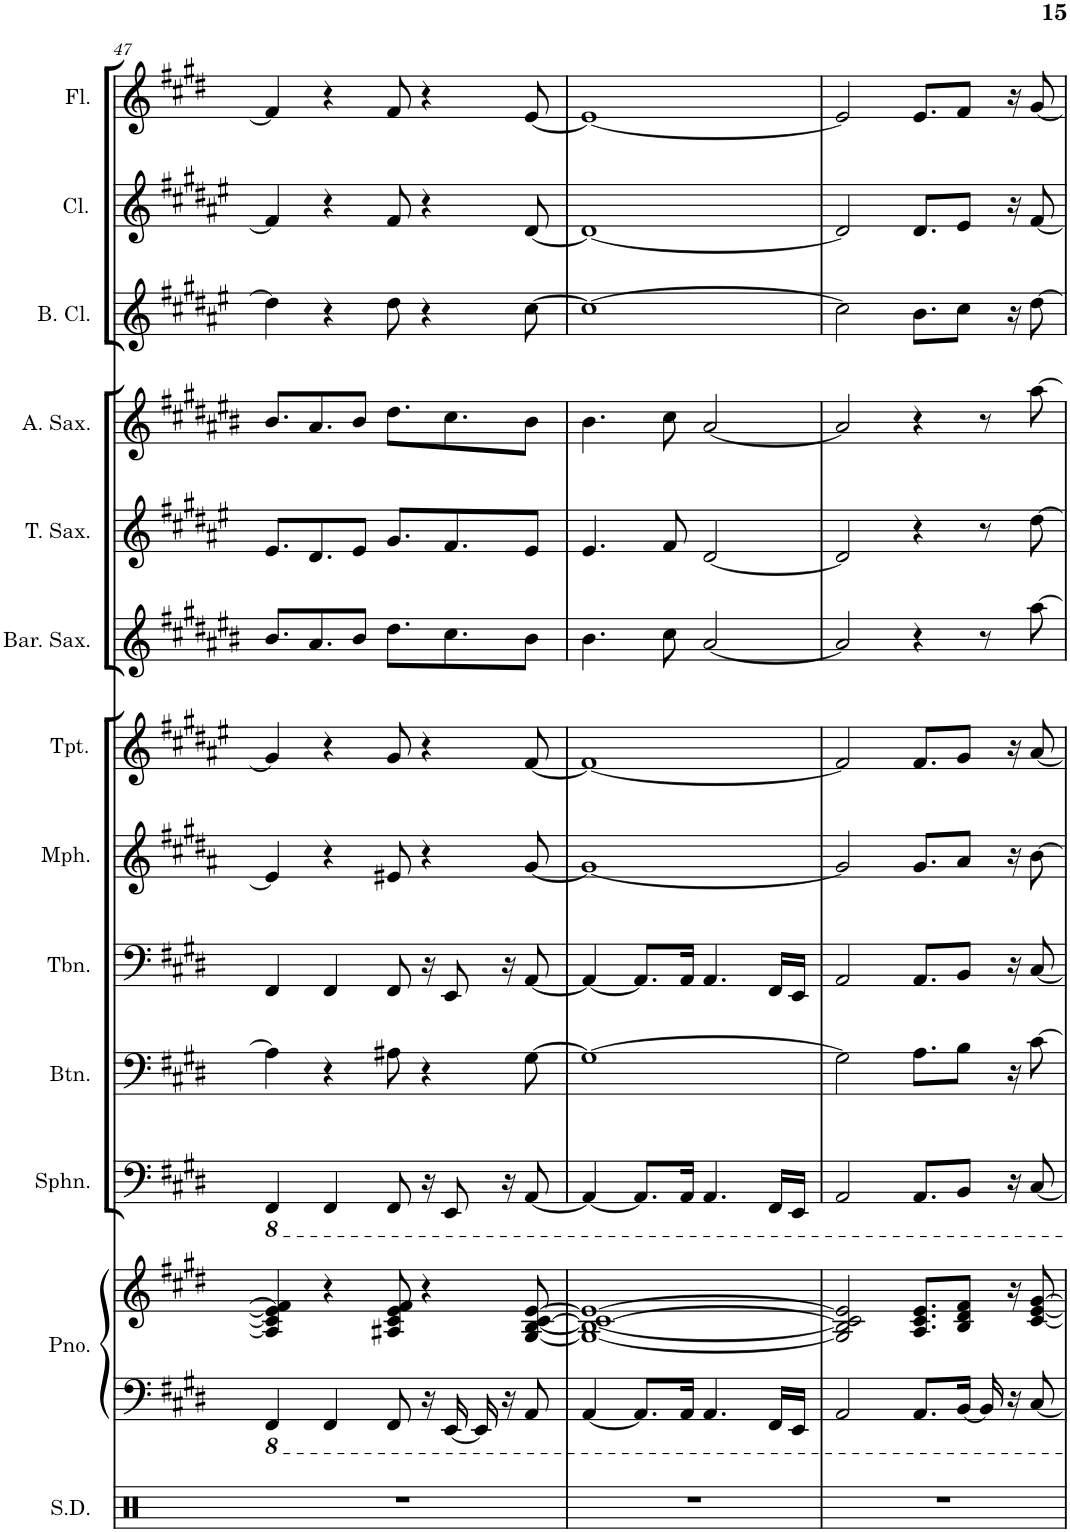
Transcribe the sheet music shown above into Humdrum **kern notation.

**kern	**kern	**kern	**kern	**kern	**kern	**kern	**kern	**kern	**kern	**kern	**kern	**kern	**kern
*part13	*part12	*part12	*part11	*part10	*part9	*part8	*part7	*part6	*part5	*part4	*part3	*part2	*part1
*staff14	*staff13	*staff12	*staff11	*staff10	*staff9	*staff8	*staff7	*staff6	*staff5	*staff4	*staff3	*staff2	*staff1
*I"Snare Drum	*I"Piano	*	*I"Sousaphone	*I"Baritone	*I"Trombone	*I"Mellophone	*I"Trumpet	*I"Baritone Sax	*I"Tenor Sax	*I"Alto Sax	*I"Bass Clarinet	*I"Clarinet	*I"Flute
*I'S.D.	*I'Pno.	*	*I'Sphn.	*I'Btn.	*I'Tbn.	*I'Mph.	*I'Tpt.	*I'Bar. Sax.	*I'T. Sax.	*I'A. Sax.	*I'B. Cl.	*I'Cl.	*I'Fl.
!!LO:PB:g=z
*clefX	*clefF4	*clefG2	*clefF4	*clefF4	*clefF4	*clefG2	*clefG2	*clefG2	*clefG2	*clefG2	*clefG2	*clefG2	*clefG2
*	*	*	*	*Trd4c7	*	*Trd4c7	*Trd1c2	*Trd12c21	*Trd8c14	*Trd5c9	*Trd8c14	*Trd1c2	*
*k[]	*k[f#c#g#d#]	*k[f#c#g#d#]	*k[f#c#g#d#]	*k[f#c#g#d#]	*k[f#c#g#d#]	*k[f#c#g#d#a#]	*k[f#c#g#d#a#e#]	*k[f#c#g#d#a#e#b#]	*k[f#c#g#d#a#e#]	*k[f#c#g#d#a#e#b#]	*k[f#c#g#d#a#e#]	*k[f#c#g#d#a#e#]	*k[f#c#g#d#]
*M4/4	*M4/4	*M4/4	*M4/4	*M4/4	*M4/4	*M4/4	*M4/4	*M4/4	*M4/4	*M4/4	*M4/4	*M4/4	*M4/4
=47	=47	=47	=47	=47	=47	=47	=47	=47	=47	=47	=47	=47	=47
1r	4FFF#/	4A#/] 4c#/] 4e/] 4f#/]	4FFF#/	4A#\]	4FF#/	4e#/]	4g#/]	8.b#/L	8.e#/L	8.b#/L	4dd#\]	4f#/]	4f#/]
.	.	.	.	.	.	.	.	8.a#/	8.d#/	8.a#/	.	.	.
.	4FFF#/	4r	4FFF#/	4r	4FF#/	4r	4r	.	.	.	4r	4r	4r
.	.	.	.	.	.	.	.	8b#/J	8e#/J	8b#/J	.	.	.
.	8FFF#/	8A#X/ 8c#/ 8e/ 8f#/	8FFF#/	8A#X\	8FF#/	8e#X/	8g#/	8.dd#\L	8.g#/L	8.dd#\L	8dd#\	8f#/	8f#/
.	16r	4r	16r	4r	16r	4r	4r	.	.	.	4r	4r	4r
.	[16EEE/	.	8EEE/	.	8EE/	.	.	8.cc#\	8.f#/	8.cc#\	.	.	.
.	16EEE/]	.	.	.	.	.	.	.	.	.	.	.	.
.	16r	.	16r	.	16r	.	.	.	.	.	.	.	.
.	8AAA/	[8G#/ [8B/ [8c#/ [8e/	[8AAA/	[8G#\	[8AA/	[8g#/	[8f#/	8b#\J	8e#/J	8b#\J	[8cc#\	[8d#/	[8e/
=48	=48	=48	=48	=48	=48	=48	=48	=48	=48	=48	=48	=48	=48
1r	[4AAA/	1G#_ 1B_ 1c#_ 1e_	4AAA/_	1G#_	4AA/_	1g#_	1f#_	4.b#\	4.e#/	4.b#\	1cc#_	1d#_	1e_
.	8.AAA/L]	.	8.AAA/L]	.	8.AA/L]	.	.	.	.	.	.	.	.
.	.	.	.	.	.	.	.	8cc#\	8f#/	8cc#\	.	.	.
.	16AAA/Jk	.	16AAA/Jk	.	16AA/Jk	.	.	.	.	.	.	.	.
.	4.AAA/	.	4.AAA/	.	4.AA/	.	.	[2a#/	[2d#/	[2a#/	.	.	.
.	16FFF#/LL	.	16FFF#/LL	.	16FF#/LL	.	.	.	.	.	.	.	.
.	16EEE/JJ	.	16EEE/JJ	.	16EE/JJ	.	.	.	.	.	.	.	.
=49	=49	=49	=49	=49	=49	=49	=49	=49	=49	=49	=49	=49	=49
1r	2AAA/	2G#/] 2B/] 2c#/] 2e/]	2AAA/	2G#\]	2AA/	2g#/]	2f#/]	2a#/]	2d#/]	2a#/]	2cc#\]	2d#/]	2e/]
.	8.AAA/L	8.A/ 8.c#/ 8.e/L	8.AAA/L	8.A\L	8.AA/L	8.g#/L	8.f#/L	4r	4r	4r	8.b\L	8.d#/L	8.e/L
.	[16BBB/Jk	8B/ 8d#/ 8f#/J	8BBB/J	8B\J	8BB/J	8a#/J	8g#/J	.	.	.	8cc#\J	8e#/J	8f#/J
.	16BBB/]	.	.	.	.	.	.	8r	8r	8r	.	.	.
.	16r	16r	16r	16r	16r	16r	16r	.	.	.	16r	16r	16r
.	[8CC#/	[8c#/ [8e/ [8g#/	[8CC#/	[8c#\	[8C#/	[8b\	[8a#/	[8aa#\	[8dd#\	[8aa#\	[8dd#\	[8f#/	[8g#/
=	=	=	=	=	=	=	=	=	=	=	=	=	=
*-	*-	*-	*-	*-	*-	*-	*-	*-	*-	*-	*-	*-	*-
